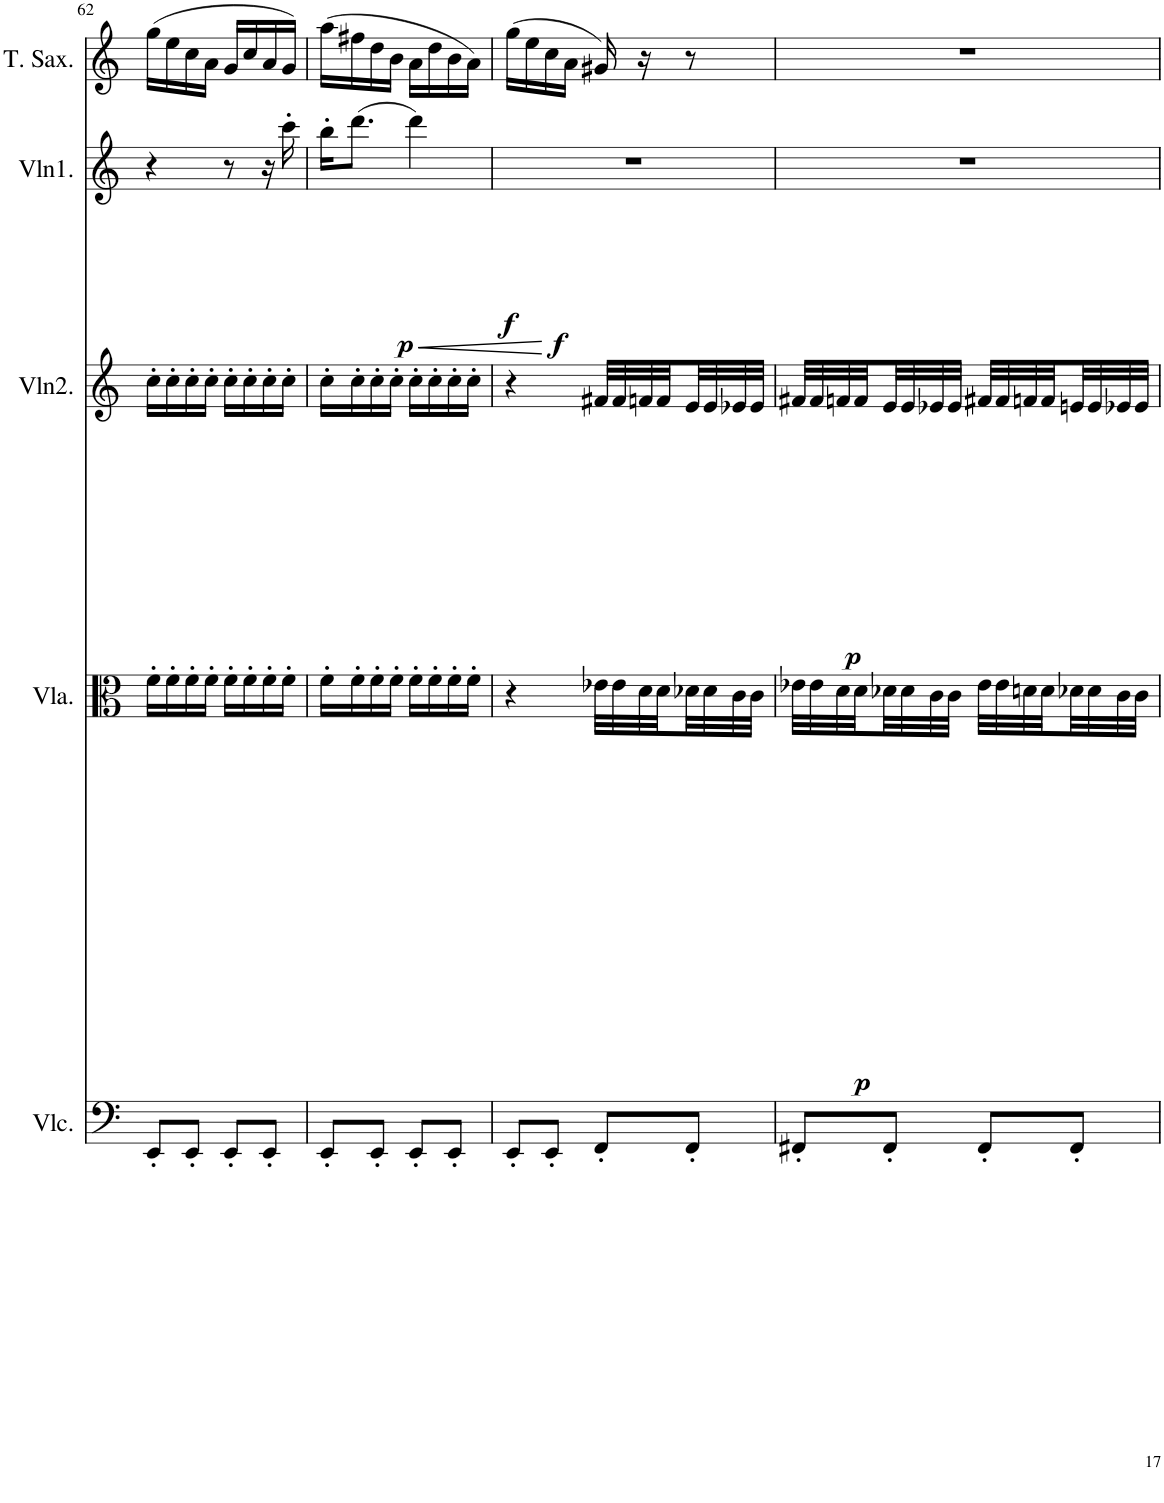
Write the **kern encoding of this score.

**kern	**dynam	**kern	**dynam	**kern	**dynam	**kern	**dynam	**kern
*part5	*part5	*part4	*part4	*part3	*part3	*part2	*part2	*part1
*staff5	*staff5	*staff4	*staff4	*staff3	*staff3	*staff2	*staff2	*staff1
*I"Cello	*	*I"Viola	*	*I"Violin2	*	*I"Violin1	*	*I"Tenor Sax
*	*	*I'Vla.	*	*I'Vln2.	*	*I'Vln1.	*	*I'T. Sax.
!!LO:PB:g=z
*clefF4	*	*clefC3	*	*clefG2	*	*clefG2	*	*clefG2
*	*	*	*	*	*	*	*	*Trd8c14
*k[]	*	*k[]	*	*k[]	*	*k[]	*	*k[]
*M2/4	*	*M2/4	*	*M2/4	*	*M2/4	*	*M2/4
=62	=62	=62	=62	=62	=62	=62	=62	=62
8EE'/L	.	16f'\LL	.	16cc'\LL	.	4r	.	(16gg\LL
.	.	16f'\	.	16cc'\	.	.	.	16ee\
8EE'/J	.	16f'\	.	16cc'\	.	.	.	16cc\
.	.	16f'\JJ	.	16cc'\JJ	.	.	.	16a\JJ
8EE'/L	.	16f'\LL	.	16cc'\LL	.	8r	.	16g/LL
.	.	16f'\	.	16cc'\	.	.	.	16cc/
8EE'/J	.	16f'\	.	16cc'\	.	16r	.	16a/
!	!	!	!	!	!	!	!LO:DY:b	!
.	.	16f'\JJ	.	16cc'\JJ	.	16ccc'\	f	16g/JJ)
=63	=63	=63	=63	=63	=63	=63	=63	=63
8EE'/L	.	16f'\LL	.	16cc'\LL	.	16bb'\KL	.	(16aa\LL
!	!	!	!	!	!	!	!LO:HP:b	!
!	!	!	!	!	!	!	!LO:DY:n=1:b	!
.	.	16f'\	.	16cc'\	.	(8.ddd\J	< p	16ff#X\
8EE'/J	.	16f'\	.	16cc'\	.	.	.	16dd\
.	.	16f'\JJ	.	16cc'\JJ	.	.	.	16b\JJ
!	!	!	!	!	!	!	!LO:DY:n=2:b	!
8EE'/L	.	16f'\LL	.	16cc'\LL	.	4ddd\)	[ f	16a\LL
.	.	16f'\	.	16cc'\	.	.	.	16dd\
8EE'/J	.	16f'\	.	16cc'\	.	.	.	16b\
.	.	16f'\JJ	.	16cc'\JJ	.	.	.	16a\JJ)
=64	=64	=64	=64	=64	=64	=64	=64	=64
!	!LO:HP:b	!	!	!	!	!	!	!
8EE'/L	>	4r	.	4r	.	2r	.	(16gg\LL
.	.	.	.	.	.	.	.	16ee\
8EE'/J	.	.	.	.	.	.	.	16cc\
.	.	.	.	.	.	.	.	16a\JJ
!	!	!	!LO:DY:b	!	!LO:DY:b	!	!	!
8FF'/L	.	32e-X\LLL	p	32f#X/LLL	p	.	.	16g#X/)
.	.	32e-\	.	32f#/	.	.	.	.
.	.	32d\	.	32fn/	.	.	.	16r
.	.	32d\	.	32f/	.	.	.	.
8FF'/J	.	32d-X\	.	32e/	.	.	.	8r
.	.	32d-\	.	32e/	.	.	.	.
.	.	32c\	.	32e-X/	.	.	.	.
.	.	32c\JJJ	.	32e-/JJJ	.	.	.	.
.	]	.	.	.	.	.	.	.
=65	=65	=65	=65	=65	=65	=65	=65	=65
!	!LO:DY:b	!	!	!	!	!	!	!
8FF#X'/L	p	32e-X\LLL	.	32f#X/LLL	.	2r	.	2r
.	.	32e-\	.	32f#/	.	.	.	.
.	.	32d\	.	32fn/	.	.	.	.
.	.	32d\	.	32f/	.	.	.	.
8FF#'/J	.	32d-X\	.	32e/	.	.	.	.
.	.	32d-\	.	32e/	.	.	.	.
.	.	32c\	.	32e-X/	.	.	.	.
.	.	32c\JJJ	.	32e-/JJJ	.	.	.	.
8FF#'/L	.	32e-\LLL	.	32f#X/LLL	.	.	.	.
.	.	32e-\	.	32f#/	.	.	.	.
.	.	32dn\	.	32fn/	.	.	.	.
.	.	32d\	.	32f/	.	.	.	.
8FF#'/J	.	32d-X\	.	32en/	.	.	.	.
.	.	32d-\	.	32e/	.	.	.	.
.	.	32c\	.	32e-X/	.	.	.	.
.	.	32c\JJJ	.	32e-/JJJ	.	.	.	.
=	=	=	=	=	=	=	=	=
*-	*-	*-	*-	*-	*-	*-	*-	*-
